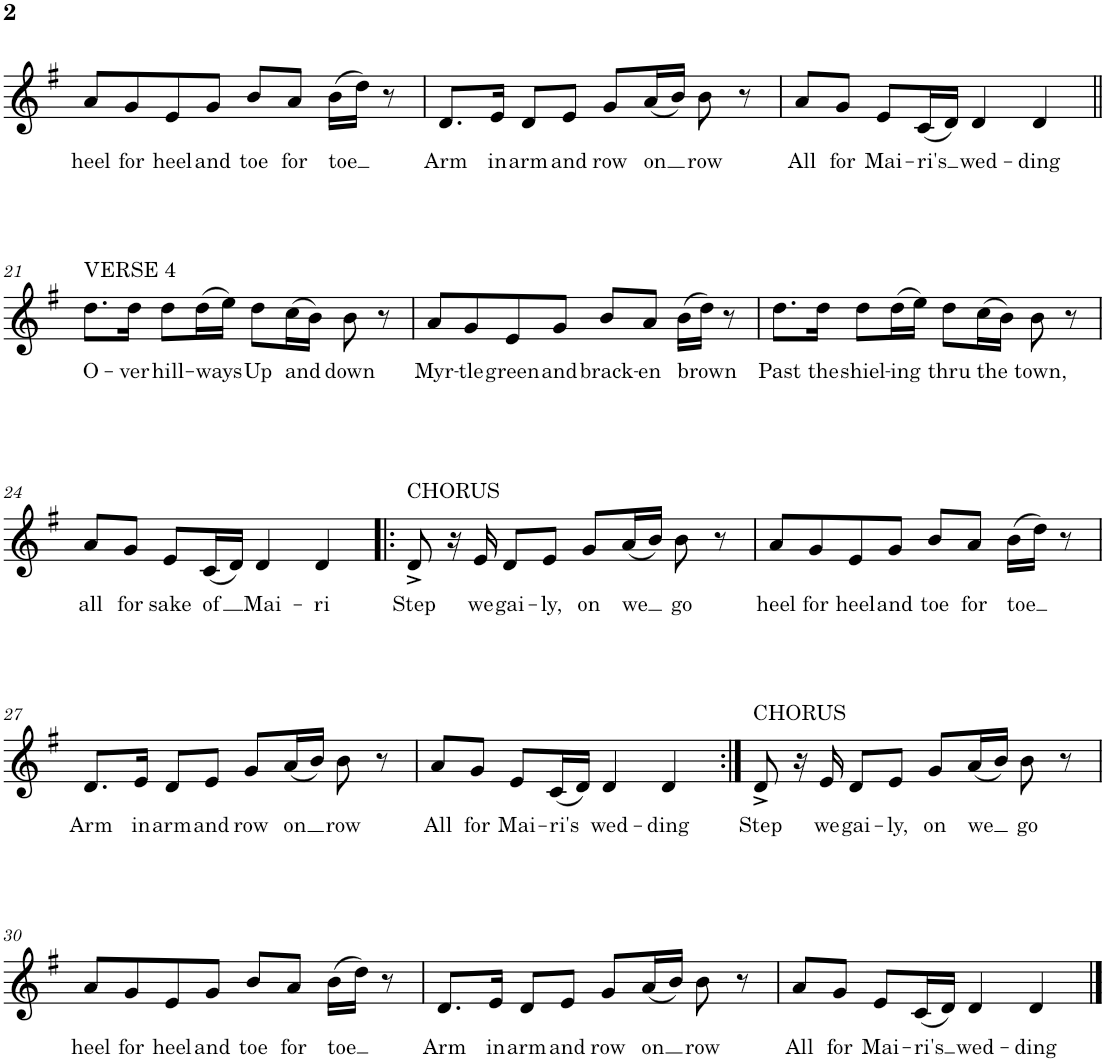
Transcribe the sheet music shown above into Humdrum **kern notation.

**kern	**text
*part1	*part1
*staff1	*staff1
*I"Flute	*
*I'Fl.	*
!!LO:PB:g=z
*clefG2	*
*k[f#]	*
*M4/4	*
=20X10	=20X10
!	!LO:LY:b
8a/L	heel
!	!LO:LY:b
8g/	for
!	!LO:LY:b
8e/	heel
!	!LO:LY:b
8g/J	and
!	!LO:LY:b
8b/L	toe
!	!LO:LY:b
8a/J	for
!	!LO:LY:b
(16b\LL	toe
16dd\JJ)	.
8r	.
=20X11	=20X11
!	!LO:LY:b
8.d/L	Arm
!	!LO:LY:b
16e/Jk	in
!	!LO:LY:b
8d/L	arm
!	!LO:LY:b
8e/J	and
!	!LO:LY:b
8g/L	row
!	!LO:LY:b
(16a/L	on
16b/JJ)	.
!	!LO:LY:b
8b\	row
8r	.
=20X12	=20X12
!	!LO:LY:b
8a/L	All
!	!LO:LY:b
8g/J	for
!	!LO:LY:b
8e/L	Mai-
!	!LO:LY:b
(16c/L	-ri's
16d/JJ)	.
!	!LO:LY:b
4d/	wed-
!	!LO:LY:b
4d/	-ding
!!LO:LB:g=z
=21||	=21||
!LO:TX:a:t=VERSE 4	!
!	!LO:LY:b
8.dd\L	O-
!	!LO:LY:b
16dd\Jk	-ver
!	!LO:LY:b
8dd\L	hill-
!	!LO:LY:b
(16dd\L	-ways
16ee\JJ)	.
!	!LO:LY:b
8dd\L	Up
!	!LO:LY:b
(16cc\L	and
16b\JJ)	.
!	!LO:LY:b
8b\	down
8r	.
=22	=22
!	!LO:LY:b
8a/L	Myr-
!	!LO:LY:b
8g/	-tle
!	!LO:LY:b
8e/	green
!	!LO:LY:b
8g/J	and
!	!LO:LY:b
8b/L	brack-
!	!LO:LY:b
8a/J	-en
!	!LO:LY:b
(16b\LL	brown
16dd\JJ)	.
8r	.
=23	=23
!	!LO:LY:b
8.dd\L	Past
!	!LO:LY:b
16dd\Jk	the
!	!LO:LY:b
8dd\L	shiel-
!	!LO:LY:b
(16dd\L	-ing
16ee\JJ)	.
!	!LO:LY:b
8dd\L	thru
!	!LO:LY:b
(16cc\L	the
16b\JJ)	.
!	!LO:LY:b
8b\	town,
8r	.
!!LO:LB:g=z
=24	=24
!	!LO:LY:b
8a/L	all
!	!LO:LY:b
8g/J	for
!	!LO:LY:b
8e/L	sake
!	!LO:LY:b
(16c/L	of
16d/JJ)	.
!	!LO:LY:b
4d/	Mai-
!	!LO:LY:b
4d/	-ri
=25!|:	=25!|:
!LO:TX:a:t=CHORUS	!
!	!LO:LY:b
8d^/	Step
16r	.
!	!LO:LY:b
16e/	we
!	!LO:LY:b
8d/L	gai-
!	!LO:LY:b
8e/J	-ly,
!	!LO:LY:b
8g/L	on
!	!LO:LY:b
(16a/L	we
16b/JJ)	.
!	!LO:LY:b
8b\	go
8r	.
=26	=26
!	!LO:LY:b
8a/L	heel
!	!LO:LY:b
8g/	for
!	!LO:LY:b
8e/	heel
!	!LO:LY:b
8g/J	and
!	!LO:LY:b
8b/L	toe
!	!LO:LY:b
8a/J	for
!	!LO:LY:b
(16b\LL	toe
16dd\JJ)	.
8r	.
!!LO:LB:g=z
=27	=27
!	!LO:LY:b
8.d/L	Arm
!	!LO:LY:b
16e/Jk	in
!	!LO:LY:b
8d/L	arm
!	!LO:LY:b
8e/J	and
!	!LO:LY:b
8g/L	row
!	!LO:LY:b
(16a/L	on
16b/JJ)	.
!	!LO:LY:b
8b\	row
8r	.
=28	=28
!	!LO:LY:b
8a/L	All
!	!LO:LY:b
8g/J	for
!	!LO:LY:b
8e/L	Mai-
!	!LO:LY:b
(16c/L	-ri's
16d/JJ)	.
!	!LO:LY:b
4d/	wed-
!	!LO:LY:b
4d/	-ding
=29:|!	=29:|!
!LO:TX:a:t=CHORUS	!
!	!LO:LY:b
8d^/	Step
16r	.
!	!LO:LY:b
16e/	we
!	!LO:LY:b
8d/L	gai-
!	!LO:LY:b
8e/J	-ly,
!	!LO:LY:b
8g/L	on
!	!LO:LY:b
(16a/L	we
16b/JJ)	.
!	!LO:LY:b
8b\	go
8r	.
!!LO:LB:g=z
=30	=30
!	!LO:LY:b
8a/L	heel
!	!LO:LY:b
8g/	for
!	!LO:LY:b
8e/	heel
!	!LO:LY:b
8g/J	and
!	!LO:LY:b
8b/L	toe
!	!LO:LY:b
8a/J	for
!	!LO:LY:b
(16b\LL	toe
16dd\JJ)	.
8r	.
=31	=31
!	!LO:LY:b
8.d/L	Arm
!	!LO:LY:b
16e/Jk	in
!	!LO:LY:b
8d/L	arm
!	!LO:LY:b
8e/J	and
!	!LO:LY:b
8g/L	row
!	!LO:LY:b
(16a/L	on
16b/JJ)	.
!	!LO:LY:b
8b\	row
8r	.
=32	=32
!	!LO:LY:b
8a/L	All
!	!LO:LY:b
8g/J	for
!	!LO:LY:b
8e/L	Mai-
!	!LO:LY:b
(16c/L	-ri's
16d/JJ)	.
!	!LO:LY:b
4d/	wed-
!	!LO:LY:b
4d/	-ding
==	==
*-	*-
